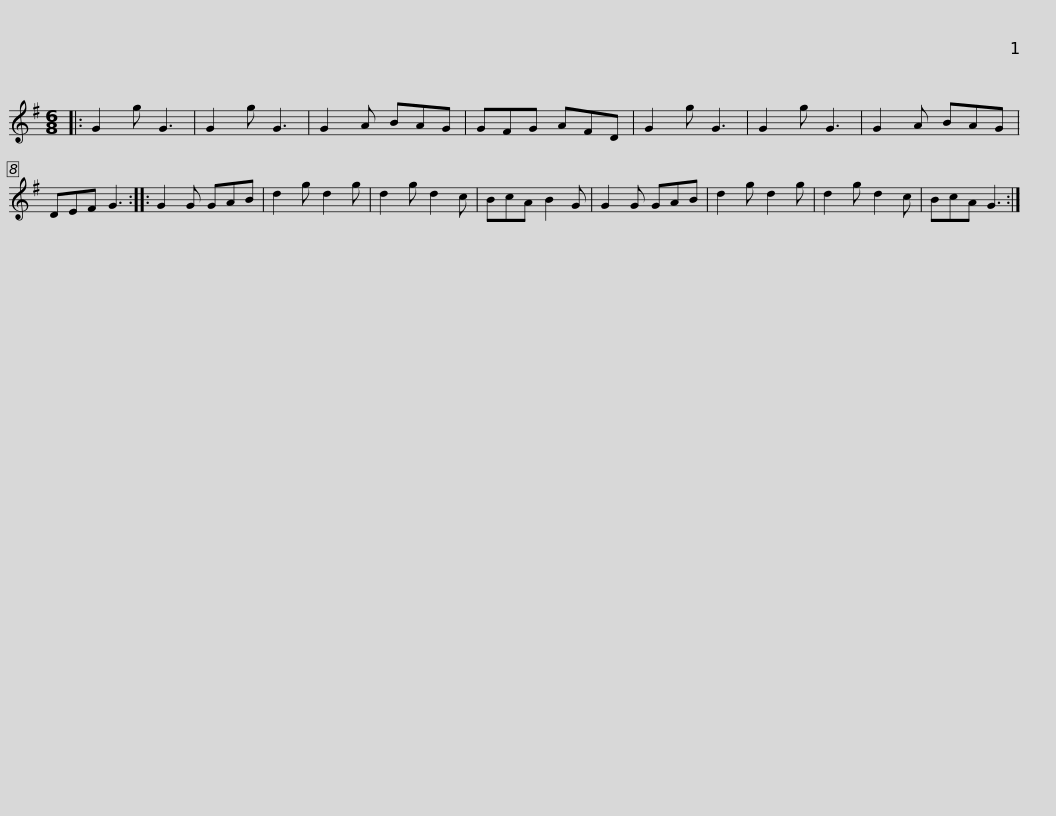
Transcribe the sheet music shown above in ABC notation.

X:1
L:1/8
M:6/8
I:linebreak $
K:G
V:1 treble
V:1
|: G2 g G3 | G2 g G3 | G2 A BAG | GFG AFD | G2 g G3 | %5
 G2 g G3 | G2 A BAG | DEF G3 :: G2 G GAB |$ d2 g d2 g | %10
 d2 g d2 c | BcA B2 G | G2 G GAB | d2 g d2 g | d2 g d2 c | %15
 BcA G3 :| %16
